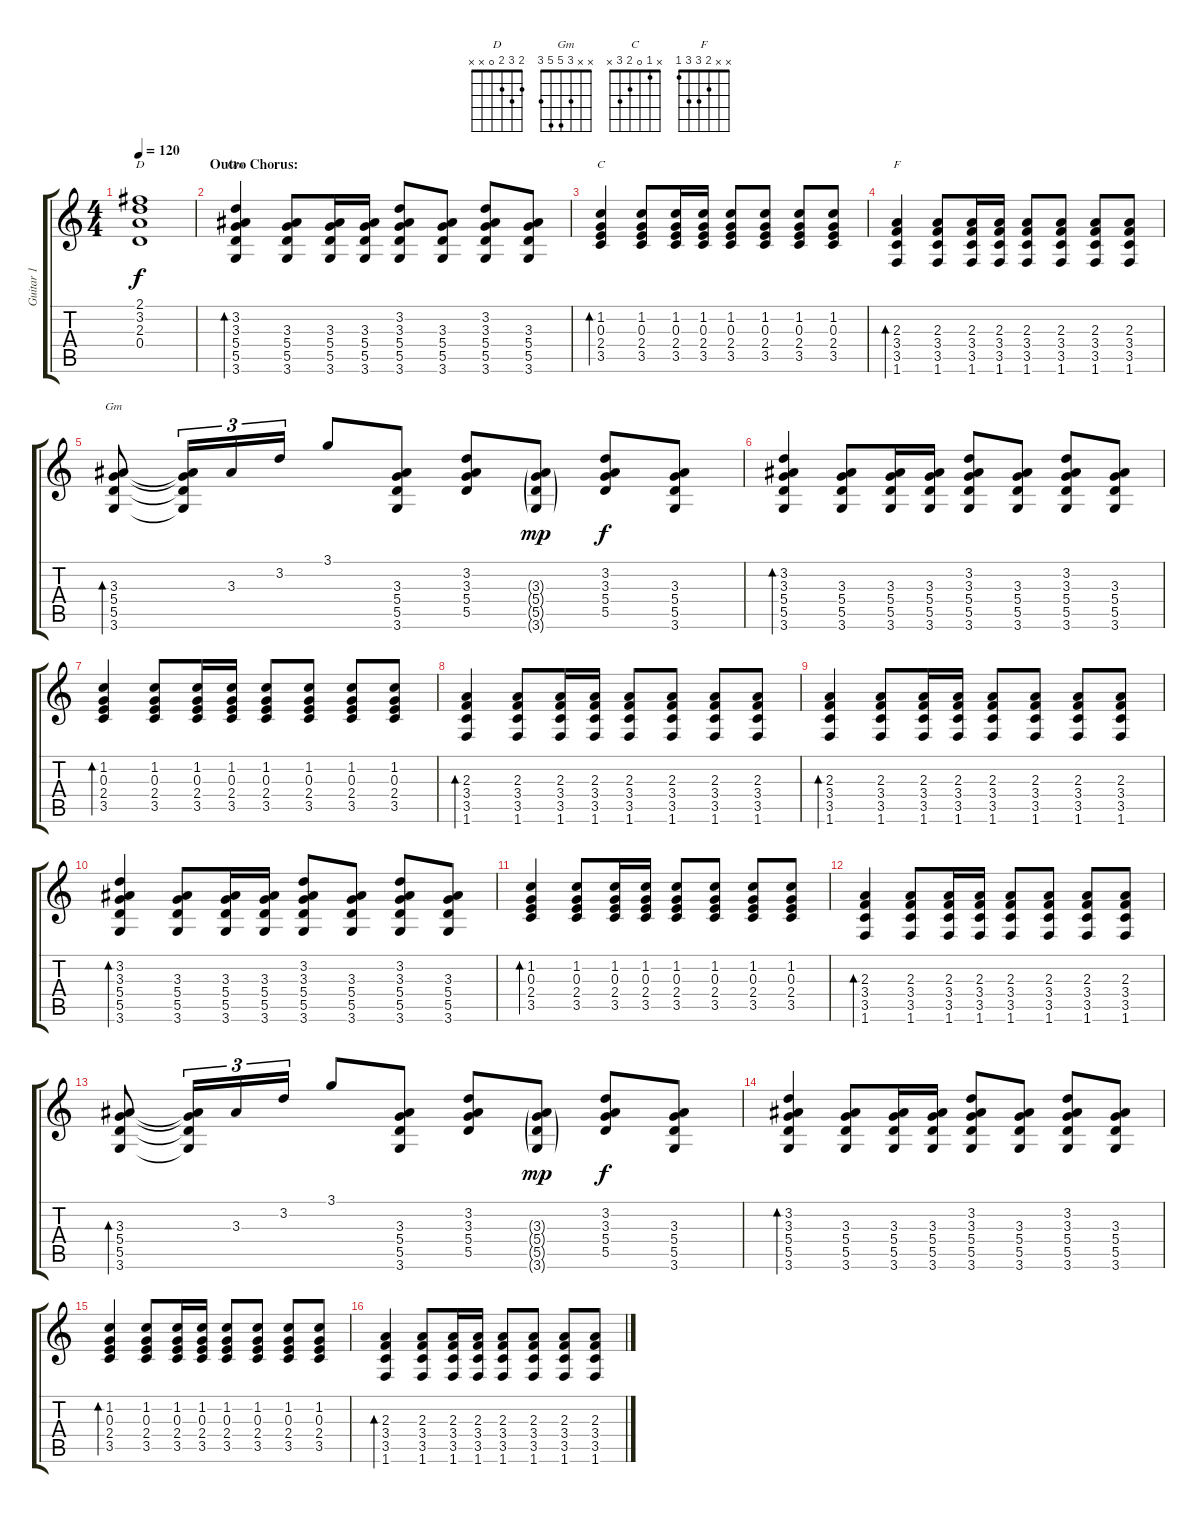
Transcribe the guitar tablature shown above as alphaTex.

\track ("Guitar 1" "Guitar 1") {instrument acousticguitarsteel}
\staff {score tabs}
\tuning (E4 B3 G3 D3 A2 E2) {hide}
\chord ("D" 2 3 2 0 x x)
\chord ("Gm" x 3 3 5 5 3)
\chord ("C" x 1 0 2 3 x)
\chord ("F" x x 2 3 3 1)
\chord ("Gm" x x 3 5 5 3)
\ts (4 4)
\tempo 120
\clef g2
\ks c
(2.1 3.2 2.3 0.4).1{ch "D" dy f} |
\section ("" "Outro Chorus:")
(3.2 3.3 5.4 5.5 3.6).4{bd 120 ch "Gm"} (3.3 5.4 5.5 3.6).8 (3.3 5.4 5.5 3.6).16 (3.3 5.4 5.5 3.6).16 (3.2 3.3 5.4 5.5 3.6).8 (3.3 5.4 5.5 3.6).8 (3.2 3.3 5.4 5.5 3.6).8 (3.3 5.4 5.5 3.6).8 |
(1.2 0.3 2.4 3.5).4{bd 240 ch "C"} (1.2 0.3 2.4 3.5).8 (1.2 0.3 2.4 3.5).16 (1.2 0.3 2.4 3.5).16 (1.2 0.3 2.4 3.5).8 (1.2 0.3 2.4 3.5).8 (1.2 0.3 2.4 3.5).8 (1.2 0.3 2.4 3.5).8 |
(2.3 3.4 3.5 1.6).4{bd 240 ch "F"} (2.3 3.4 3.5 1.6).8 (2.3 3.4 3.5 1.6).16 (2.3 3.4 3.5 1.6).16 (2.3 3.4 3.5 1.6).8 (2.3 3.4 3.5 1.6).8 (2.3 3.4 3.5 1.6).8 (2.3 3.4 3.5 1.6).8 |
(3.3 5.4 5.5 3.6).8{bd 120 ch "Gm"} (3.3{t} 5.4{t} 5.5{t} 3.6{t}).16{tu (3 2)} 3.3.16{tu (3 2)} 3.2.16{tu (3 2)} 3.1.8 (3.3 5.4 5.5 3.6).8 (3.2 3.3 5.4 5.5).8 (3.3{g} 5.4{g} 5.5{g} 3.6{g}).8{dy mp} (3.2 3.3 5.4 5.5).8{dy f} (3.3 5.4 5.5 3.6).8 |
(3.2 3.3 5.4 5.5 3.6).4{bd 120} (3.3 5.4 5.5 3.6).8 (3.3 5.4 5.5 3.6).16 (3.3 5.4 5.5 3.6).16 (3.2 3.3 5.4 5.5 3.6).8 (3.3 5.4 5.5 3.6).8 (3.2 3.3 5.4 5.5 3.6).8 (3.3 5.4 5.5 3.6).8 |
(1.2 0.3 2.4 3.5).4{bd 240} (1.2 0.3 2.4 3.5).8 (1.2 0.3 2.4 3.5).16 (1.2 0.3 2.4 3.5).16 (1.2 0.3 2.4 3.5).8 (1.2 0.3 2.4 3.5).8 (1.2 0.3 2.4 3.5).8 (1.2 0.3 2.4 3.5).8 |
(2.3 3.4 3.5 1.6).4{bd 240} (2.3 3.4 3.5 1.6).8 (2.3 3.4 3.5 1.6).16 (2.3 3.4 3.5 1.6).16 (2.3 3.4 3.5 1.6).8 (2.3 3.4 3.5 1.6).8 (2.3 3.4 3.5 1.6).8 (2.3 3.4 3.5 1.6).8 |
(2.3 3.4 3.5 1.6).4{bd 240} (2.3 3.4 3.5 1.6).8 (2.3 3.4 3.5 1.6).16 (2.3 3.4 3.5 1.6).16 (2.3 3.4 3.5 1.6).8 (2.3 3.4 3.5 1.6).8 (2.3 3.4 3.5 1.6).8 (2.3 3.4 3.5 1.6).8 |
(3.2 3.3 5.4 5.5 3.6).4{bd 120} (3.3 5.4 5.5 3.6).8 (3.3 5.4 5.5 3.6).16 (3.3 5.4 5.5 3.6).16 (3.2 3.3 5.4 5.5 3.6).8 (3.3 5.4 5.5 3.6).8 (3.2 3.3 5.4 5.5 3.6).8 (3.3 5.4 5.5 3.6).8 |
(1.2 0.3 2.4 3.5).4{bd 240} (1.2 0.3 2.4 3.5).8 (1.2 0.3 2.4 3.5).16 (1.2 0.3 2.4 3.5).16 (1.2 0.3 2.4 3.5).8 (1.2 0.3 2.4 3.5).8 (1.2 0.3 2.4 3.5).8 (1.2 0.3 2.4 3.5).8 |
(2.3 3.4 3.5 1.6).4{bd 240} (2.3 3.4 3.5 1.6).8 (2.3 3.4 3.5 1.6).16 (2.3 3.4 3.5 1.6).16 (2.3 3.4 3.5 1.6).8 (2.3 3.4 3.5 1.6).8 (2.3 3.4 3.5 1.6).8 (2.3 3.4 3.5 1.6).8 |
(3.3 5.4 5.5 3.6).8{bd 120} (3.3{t} 5.4{t} 5.5{t} 3.6{t}).16{tu (3 2)} 3.3.16{tu (3 2)} 3.2.16{tu (3 2)} 3.1.8 (3.3 5.4 5.5 3.6).8 (3.2 3.3 5.4 5.5).8 (3.3{g} 5.4{g} 5.5{g} 3.6{g}).8{dy mp} (3.2 3.3 5.4 5.5).8{dy f} (3.3 5.4 5.5 3.6).8 |
(3.2 3.3 5.4 5.5 3.6).4{bd 120} (3.3 5.4 5.5 3.6).8 (3.3 5.4 5.5 3.6).16 (3.3 5.4 5.5 3.6).16 (3.2 3.3 5.4 5.5 3.6).8 (3.3 5.4 5.5 3.6).8 (3.2 3.3 5.4 5.5 3.6).8 (3.3 5.4 5.5 3.6).8 |
(1.2 0.3 2.4 3.5).4{bd 240} (1.2 0.3 2.4 3.5).8 (1.2 0.3 2.4 3.5).16 (1.2 0.3 2.4 3.5).16 (1.2 0.3 2.4 3.5).8 (1.2 0.3 2.4 3.5).8 (1.2 0.3 2.4 3.5).8 (1.2 0.3 2.4 3.5).8 |
(2.3 3.4 3.5 1.6).4{bd 240} (2.3 3.4 3.5 1.6).8 (2.3 3.4 3.5 1.6).16 (2.3 3.4 3.5 1.6).16 (2.3 3.4 3.5 1.6).8 (2.3 3.4 3.5 1.6).8 (2.3 3.4 3.5 1.6).8 (2.3 3.4 3.5 1.6).8
